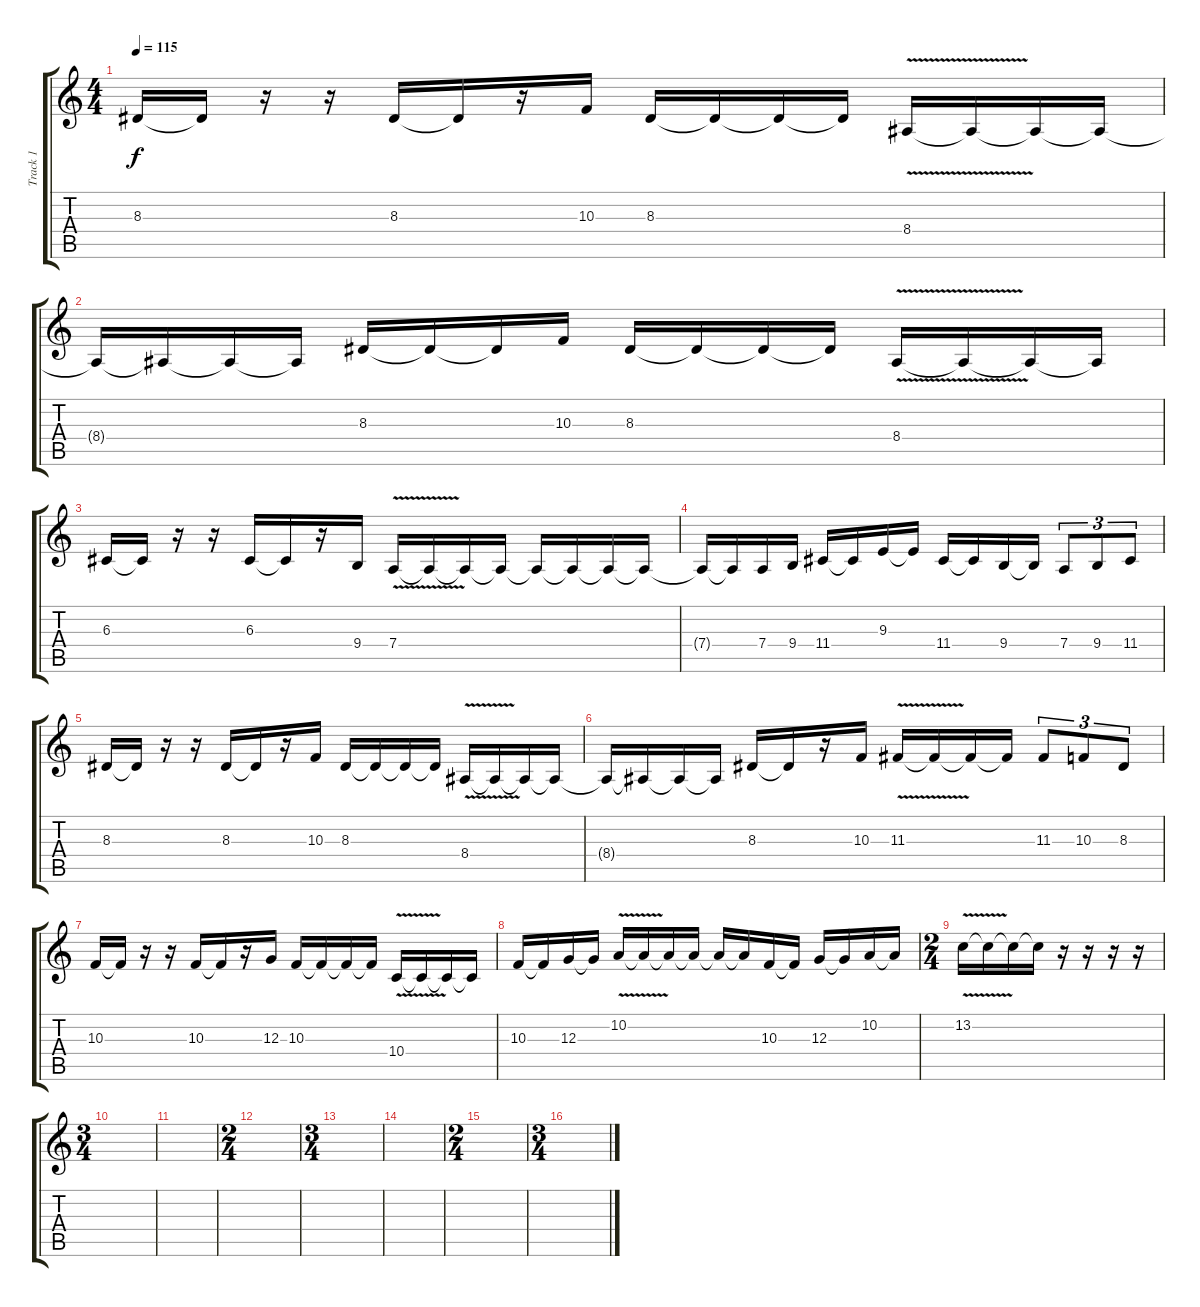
\track ("Track 1" "Track 1") {instrument tenorsax}
\staff {score tabs}
\tuning (E4 B3 G3 D3 A2 E2) {hide}
\ts (4 4)
\tempo 115
\clef g2
\ks c
8.3.16{dy f} 8.3{t}.16 r.16 r.16 8.3.16 8.3{t}.16 r.16 10.3.16 8.3.16 8.3{t}.16 8.3{t}.16 8.3{t}.16 8.4{v}.16 8.4{t}.16 8.4{t}.16 8.4{t}.16 |
8.4{t}.16 8.4{t}.16 8.4{t}.16 8.4{t}.16 8.3.16 8.3{t}.16 8.3{t}.16 10.3.16 8.3.16 8.3{t}.16 8.3{t}.16 8.3{t}.16 8.4{v}.16 8.4{t}.16 8.4{t}.16 8.4{t}.16 |
6.3.16 6.3{t}.16 r.16 r.16 6.3.16 6.3{t}.16 r.16 9.4.16 7.4{v}.16 7.4{t}.16 7.4{t}.16 7.4{t}.16 7.4{t}.16 7.4{t}.16 7.4{t}.16 7.4{t}.16 |
7.4{t}.16 7.4{t}.16 7.4.16 9.4.16 11.4.16 11.4{t}.16 9.3.16 9.3{t}.16 11.4.16 11.4{t}.16 9.4.16 9.4{t}.16 7.4.8{tu (3 2)} 9.4.8{tu (3 2)} 11.4.8{tu (3 2)} |
8.3.16 8.3{t}.16 r.16 r.16 8.3.16 8.3{t}.16 r.16 10.3.16 8.3.16 8.3{t}.16 8.3{t}.16 8.3{t}.16 8.4{v}.16 8.4{t}.16 8.4{t}.16 8.4{t}.16 |
8.4{t}.16 8.4{t}.16 8.4{t}.16 8.4{t}.16 8.3.16 8.3{t}.16 r.16 10.3.16 11.3{v}.16 11.3{t}.16 11.3{t}.16 11.3{t}.16 11.3.8{tu (3 2)} 10.3.8{tu (3 2)} 8.3.8{tu (3 2)} |
10.3.16 10.3{t}.16 r.16 r.16 10.3.16 10.3{t}.16 r.16 12.3.16 10.3.16 10.3{t}.16 10.3{t}.16 10.3{t}.16 10.4{v}.16 10.4{t}.16 10.4{t}.16 10.4{t}.16 |
10.3.16 10.3{t}.16 12.3.16 12.3{t}.16 10.2{v}.16 10.2{t}.16 10.2{t}.16 10.2{t}.16 10.2{t}.16 10.2{t}.16 10.3.16 10.3{t}.16 12.3.16 12.3{t}.16 10.2.16 10.2{t}.16 |
\ts (2 4)
13.2{v}.16 13.2{t}.16 13.2{t}.16 13.2{t}.16 r.16 r.16 r.16 r.16 |
\ts (3 4)
|
|
\ts (2 4)
|
\ts (3 4)
|
|
\ts (2 4)
|
\ts (3 4)
